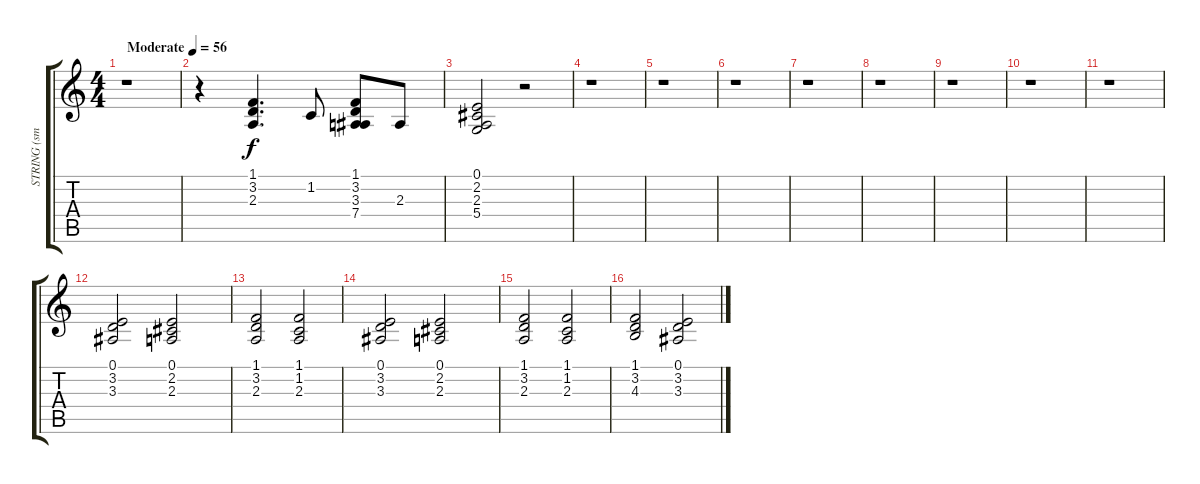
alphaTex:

\track ("STRING (smooth)" "STRING (sm") {instrument synthstrings2}
\staff {score tabs}
\tuning (E4 B3 G3 D3 A2 E2) {hide}
\ts (4 4)
\tempo (56 "Moderate")
\clef g2
\ks c
r.1{dy f instrument synthstrings2} |
r.4 (1.1 3.2 2.3).4{d} 1.2.8 (1.1 3.2 3.3 7.4).8 2.3.8 |
(0.1 2.2 2.3 5.4).2 r.2 |
r.1 |
r.1 |
r.1 |
r.1 |
r.1 |
r.1 |
r.1 |
r.1 |
(0.1 3.2 3.3).2{volume 11} (0.1 2.2 2.3).2{volume 11} |
(1.1 3.2 2.3).2 (1.1 1.2 2.3).2 |
(0.1 3.2 3.3).2 (0.1 2.2 2.3).2 |
(1.1 3.2 2.3).2 (1.1 1.2 2.3).2 |
(1.1 3.2 4.3).2 (0.1 3.2 3.3).2
